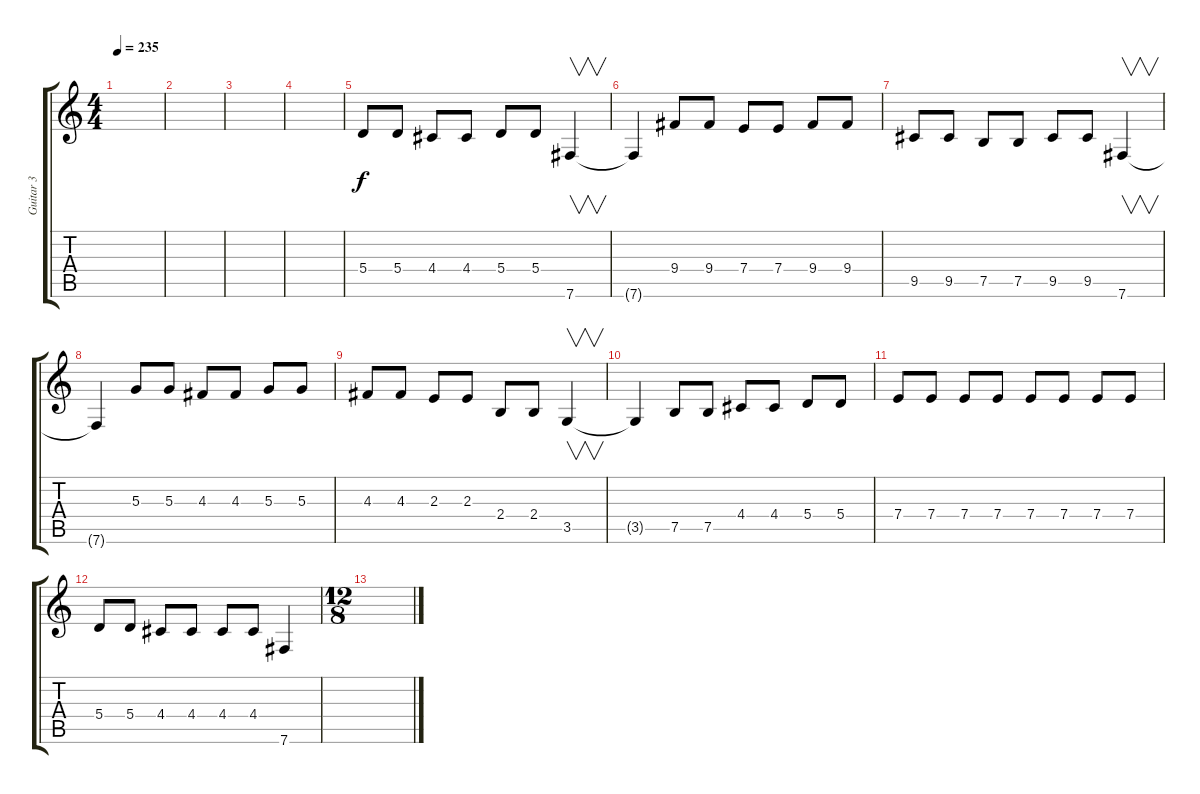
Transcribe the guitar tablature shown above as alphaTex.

\track ("Guitar 3" "Guitar 3") {instrument distortionguitar}
\staff {score tabs}
\tuning (B3 Gb3 D3 A2 E2 B1) {hide}
\ts (4 4)
\tempo 235
\clef g2
\ks c
|
|
|
|
5.4.8 5.4.8 4.4.8 4.4.8 5.4.8 5.4.8 7.6.4{v} |
7.6{t}.4 9.4.8 9.4.8 7.4.8 7.4.8 9.4.8 9.4.8 |
9.5.8 9.5.8 7.5.8 7.5.8 9.5.8 9.5.8 7.6.4{v} |
7.6{t}.4 5.3.8 5.3.8 4.3.8 4.3.8 5.3.8 5.3.8 |
4.3.8 4.3.8 2.3.8 2.3.8 2.4.8 2.4.8 3.5.4{v} |
3.5{t}.4 7.5.8 7.5.8 4.4.8 4.4.8 5.4.8 5.4.8 |
7.4.8 7.4.8 7.4.8 7.4.8 7.4.8 7.4.8 7.4.8 7.4.8 |
5.4.8 5.4.8 4.4.8 4.4.8 4.4.8 4.4.8 7.6.4 |
\ts (12 8)
